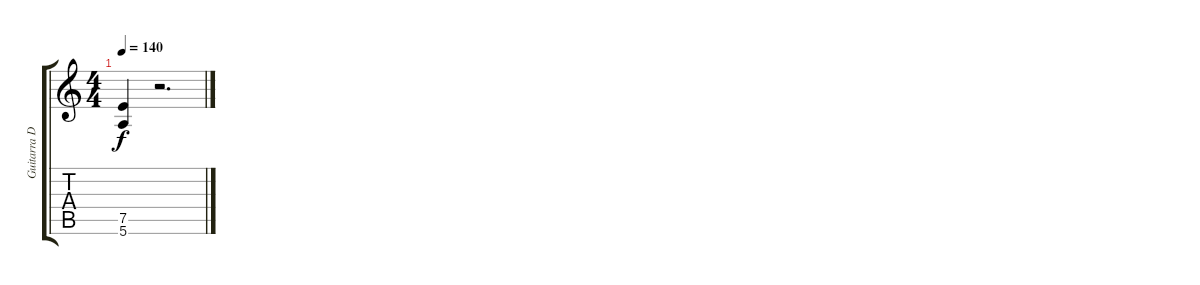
\track ("Guitarra Dist." "Guitarra D") {instrument overdrivenguitar}
\staff {score tabs}
\tuning (E4 B3 G3 D3 A2 E2) {hide}
\ts (4 4)
\tempo 140
\clef g2
\ks c
(7.5 5.6).4{dy f} r.2{d}
